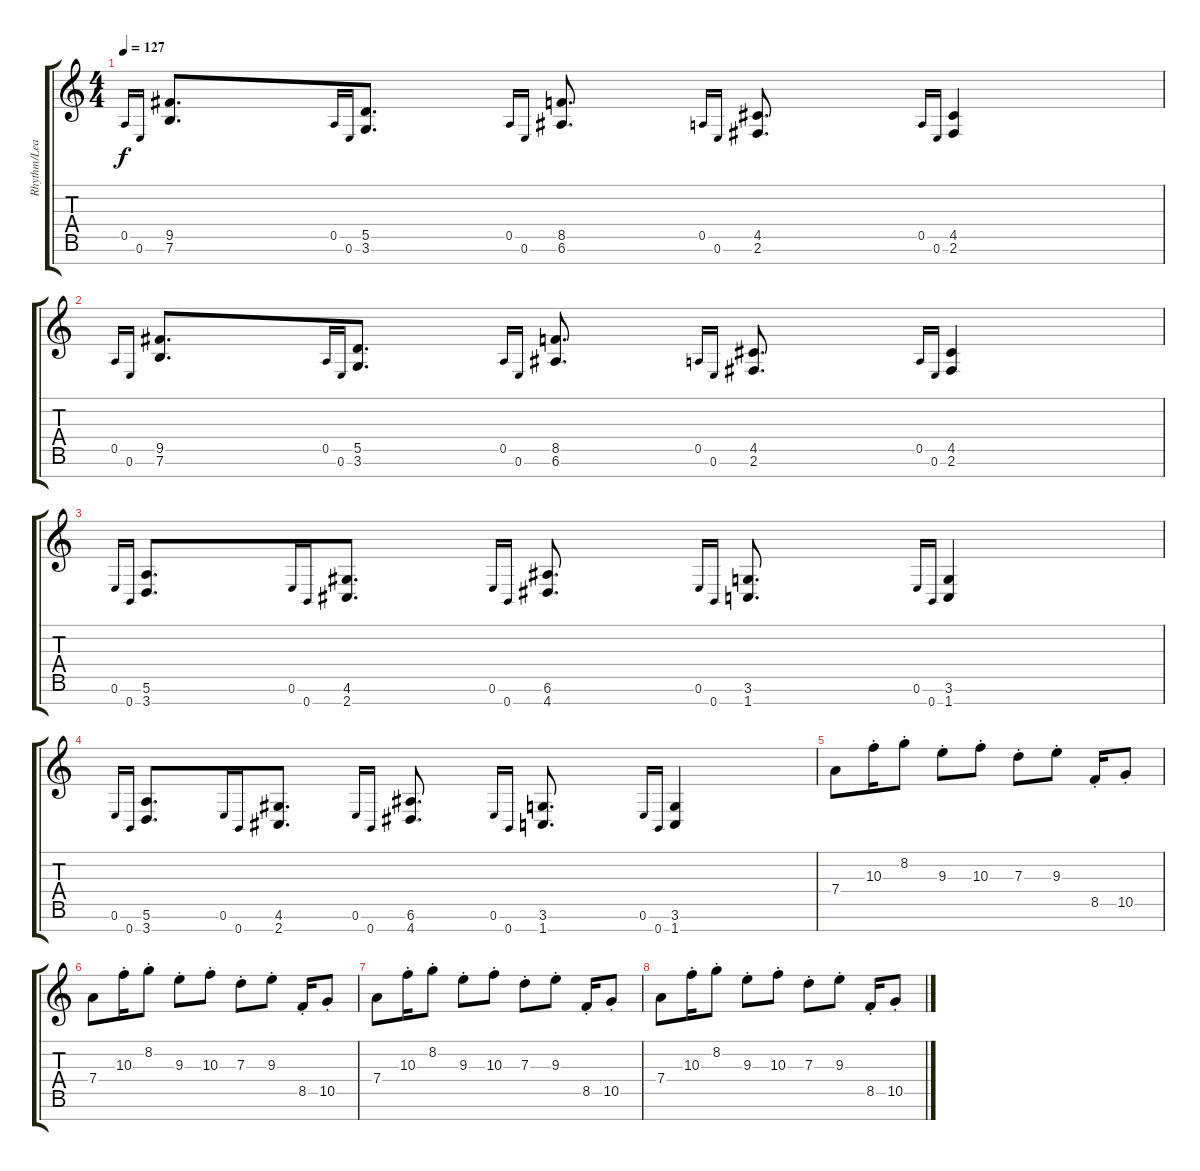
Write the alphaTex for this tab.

\track ("Rhythm/Lead" "Rhythm/Lea") {instrument electricguitarjazz}
\staff {score tabs}
\tuning (E4 B3 G3 D3 A2 E2 B1) {hide}
\ts (4 4)
\tempo 127
\clef g2
\ks c
0.5.16{gr onbeat dy f} 0.6.16{gr onbeat} (9.5 7.6).8{d instrument distortionguitar} 0.5.16{gr onbeat} 0.6.16{gr onbeat} (5.5 3.6).8{d} 0.5.16{gr onbeat} 0.6.16{gr onbeat} (8.5 6.6).8{d} 0.5.16{gr onbeat} 0.6.16{gr onbeat} (4.5 2.6).8{d} 0.5.16{gr onbeat} 0.6.16{gr onbeat} (4.5 2.6).4 |
0.5.16{gr onbeat} 0.6.16{gr onbeat} (9.5 7.6).8{d} 0.5.16{gr onbeat} 0.6.16{gr onbeat} (5.5 3.6).8{d} 0.5.16{gr onbeat} 0.6.16{gr onbeat} (8.5 6.6).8{d} 0.5.16{gr onbeat} 0.6.16{gr onbeat} (4.5 2.6).8{d} 0.5.16{gr onbeat} 0.6.16{gr onbeat} (4.5 2.6).4 |
0.6.16{gr onbeat} 0.7.16{gr onbeat} (5.6 3.7).8{d} 0.6.16{gr onbeat} 0.7.16{gr onbeat} (4.6 2.7).8{d} 0.6.16{gr onbeat} 0.7.16{gr onbeat} (6.6 4.7).8{d} 0.6.16{gr onbeat} 0.7.16{gr onbeat} (3.6 1.7).8{d} 0.6.16{gr onbeat} 0.7.16{gr onbeat} (3.6 1.7).4 |
0.6.16{gr onbeat} 0.7.16{gr onbeat} (5.6 3.7).8{d} 0.6.16{gr onbeat} 0.7.16{gr onbeat} (4.6 2.7).8{d} 0.6.16{gr onbeat} 0.7.16{gr onbeat} (6.6 4.7).8{d} 0.6.16{gr onbeat} 0.7.16{gr onbeat} (3.6 1.7).8{d} 0.6.16{gr onbeat} 0.7.16{gr onbeat} (3.6 1.7).4 |
7.4.8{instrument electricguitarjazz} 10.3{st}.16 8.2{st}.8 9.3{st}.8 10.3{st}.8 7.3{st}.8 9.3{st}.8 8.5{st}.16 10.5{st}.8 |
7.4.8 10.3{st}.16 8.2{st}.8 9.3{st}.8 10.3{st}.8 7.3{st}.8 9.3{st}.8 8.5{st}.16 10.5{st}.8 |
7.4.8 10.3{st}.16 8.2{st}.8 9.3{st}.8 10.3{st}.8 7.3{st}.8 9.3{st}.8 8.5{st}.16 10.5{st}.8 |
7.4.8 10.3{st}.16 8.2{st}.8 9.3{st}.8 10.3{st}.8 7.3{st}.8 9.3{st}.8 8.5{st}.16 10.5{st}.8
